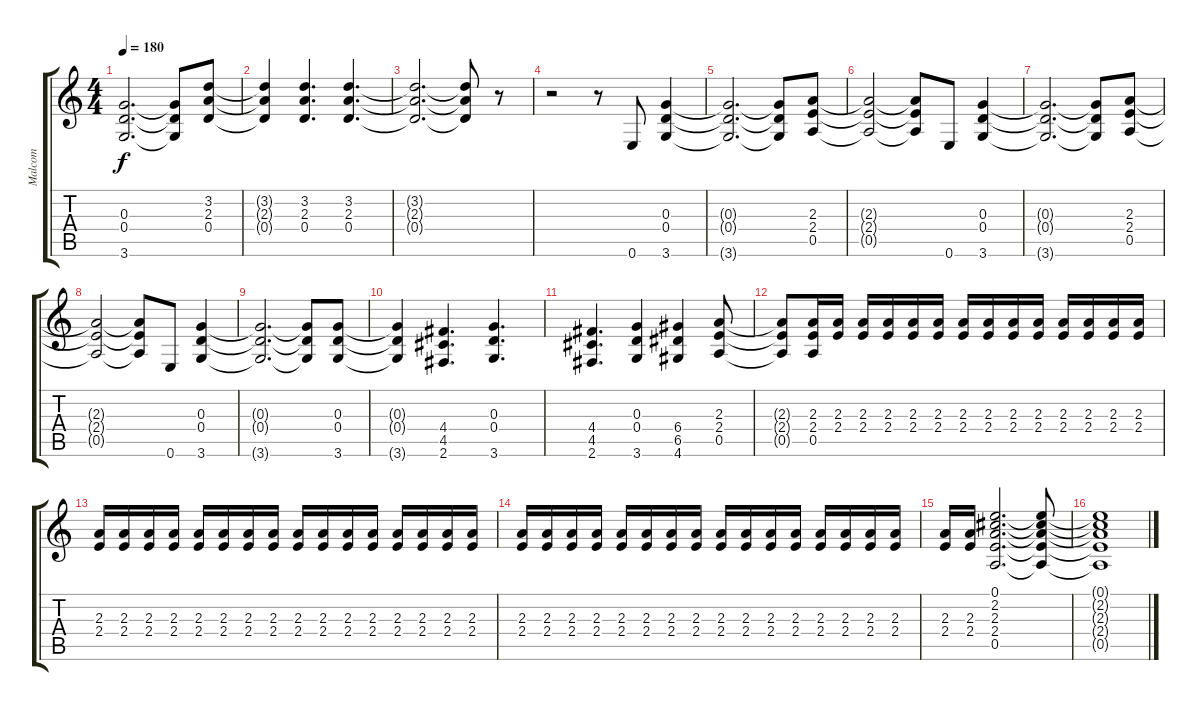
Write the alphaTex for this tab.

\track ("Malcom" "Malcom") {instrument distortionguitar}
\staff {score tabs}
\tuning (E4 B3 G3 D3 A2 E2) {hide}
\ts (4 4)
\tempo 180
\clef g2
\ks c
(0.3{t} 0.4{t} 3.6{t}).2{d dy f} (0.3{t} 0.4{t} 3.6{t}).8 (3.2 2.3 0.4).8 |
(3.2{t} 2.3{t} 0.4{t}).4 (3.2 2.3 0.4).4{d} (3.2 2.3 0.4).4{d} |
(3.2{t} 2.3{t} 0.4{t}).2{d} (3.2{t} 2.3{t} 0.4{t}).8 r.8 |
r.2 r.8 0.6.8 (0.3 0.4 3.6).4 |
(0.3{t} 0.4{t} 3.6{t}).2{d} (0.3{t} 0.4{t} 3.6{t}).8 (2.3 2.4 0.5).8 |
(2.3{t} 2.4{t} 0.5{t}).2 (2.3{t} 2.4{t} 0.5{t}).8 0.6.8 (0.3 0.4 3.6).4 |
(0.3{t} 0.4{t} 3.6{t}).2{d} (0.3{t} 0.4{t} 3.6{t}).8 (2.3 2.4 0.5).8 |
(2.3{t} 2.4{t} 0.5{t}).2 (2.3{t} 2.4{t} 0.5{t}).8 0.6.8 (0.3 0.4 3.6).4 |
(0.3{t} 0.4{t} 3.6{t}).2{d} (0.3{t} 0.4{t} 3.6{t}).8 (0.3 0.4 3.6).8 |
(0.3{t} 0.4{t} 3.6{t}).4 (4.4 4.5 2.6).4{d} (0.3 0.4 3.6).4{d} |
(4.4 4.5 2.6).4{d} (0.3 0.4 3.6).4 (6.4 6.5 4.6).4 (2.3 2.4 0.5).8 |
(2.3{t} 2.4{t} 0.5{t}).8 (2.3 2.4 0.5).16 (2.3 2.4).16 (2.3 2.4).16 (2.3 2.4).16 (2.3 2.4).16 (2.3 2.4).16 (2.3 2.4).16 (2.3 2.4).16 (2.3 2.4).16 (2.3 2.4).16 (2.3 2.4).16 (2.3 2.4).16 (2.3 2.4).16 (2.3 2.4).16 |
(2.3 2.4).16 (2.3 2.4).16 (2.3 2.4).16 (2.3 2.4).16 (2.3 2.4).16 (2.3 2.4).16 (2.3 2.4).16 (2.3 2.4).16 (2.3 2.4).16 (2.3 2.4).16 (2.3 2.4).16 (2.3 2.4).16 (2.3 2.4).16 (2.3 2.4).16 (2.3 2.4).16 (2.3 2.4).16 |
(2.3 2.4).16 (2.3 2.4).16 (2.3 2.4).16 (2.3 2.4).16 (2.3 2.4).16 (2.3 2.4).16 (2.3 2.4).16 (2.3 2.4).16 (2.3 2.4).16 (2.3 2.4).16 (2.3 2.4).16 (2.3 2.4).16 (2.3 2.4).16 (2.3 2.4).16 (2.3 2.4).16 (2.3 2.4).16 |
(2.3 2.4).16 (2.3 2.4).16 (0.1 2.2 2.3 2.4 0.5).2{d} (0.1{t} 2.2{t} 2.3{t} 2.4{t} 0.5{t}).8 |
(0.1{t} 2.2{t} 2.3{t} 2.4{t} 0.5{t}).1
